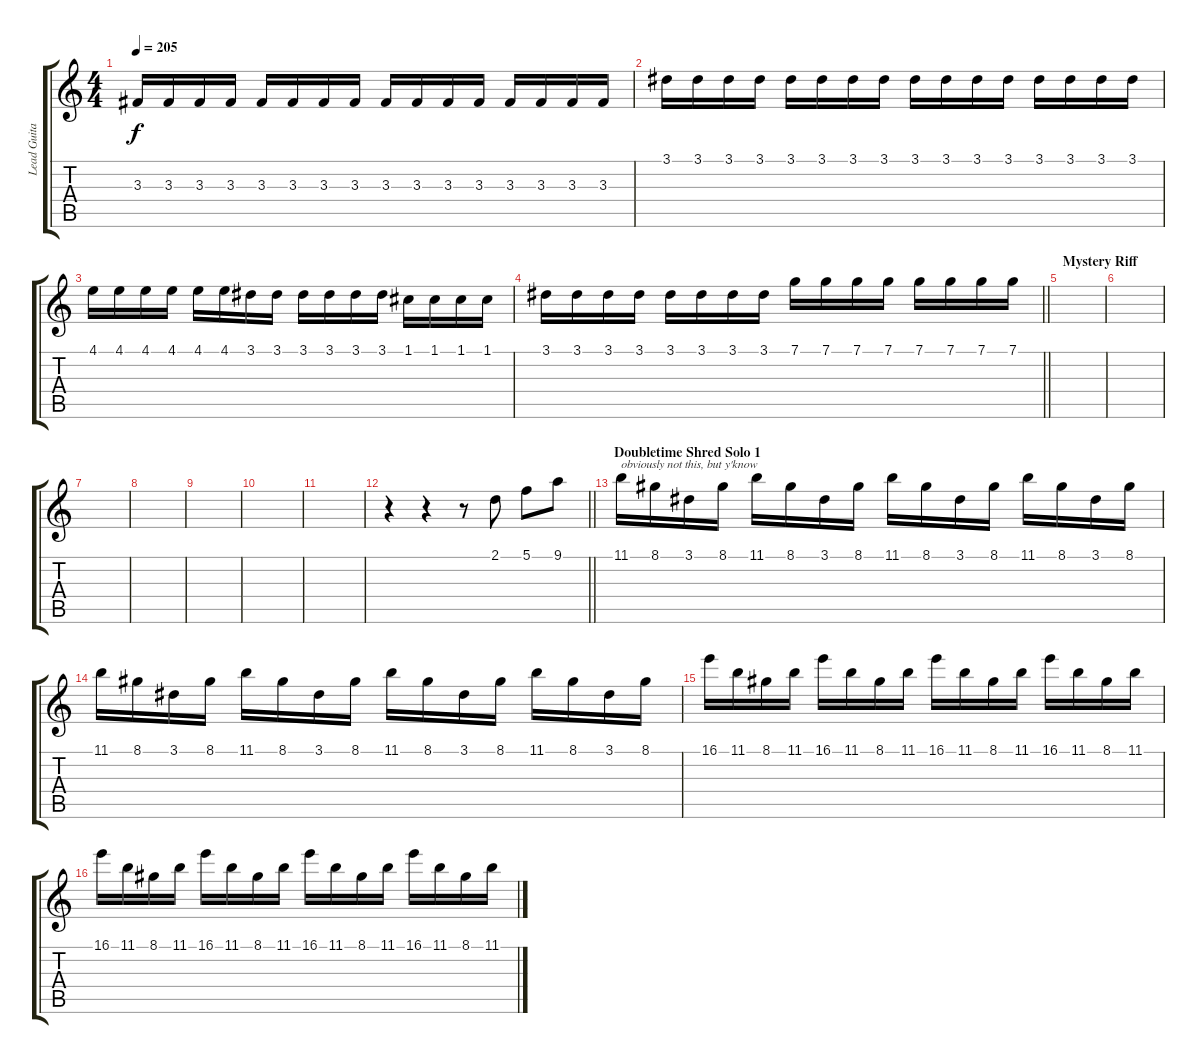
\track ("Lead Guitar" "Lead Guita") {instrument distortionguitar}
\staff {score tabs}
\tuning (C4 G3 Eb3 Bb2 F2 C2) {hide}
\ts (4 4)
\tempo 205
\clef g2
\ks c
3.3.16{dy f} 3.3.16 3.3.16 3.3.16 3.3.16 3.3.16 3.3.16 3.3.16 3.3.16 3.3.16 3.3.16 3.3.16 3.3.16 3.3.16 3.3.16 3.3.16 |
3.1.16 3.1.16 3.1.16 3.1.16 3.1.16 3.1.16 3.1.16 3.1.16 3.1.16 3.1.16 3.1.16 3.1.16 3.1.16 3.1.16 3.1.16 3.1.16 |
4.1.16 4.1.16 4.1.16 4.1.16 4.1.16 4.1.16 3.1.16 3.1.16 3.1.16 3.1.16 3.1.16 3.1.16 1.1.16 1.1.16 1.1.16 1.1.16 |
\barLineRight lightlight
3.1.16 3.1.16 3.1.16 3.1.16 3.1.16 3.1.16 3.1.16 3.1.16 7.1.16 7.1.16 7.1.16 7.1.16 7.1.16 7.1.16 7.1.16 7.1.16 |
\section ("" "Mystery Riff")
|
|
|
|
|
|
|
\barLineRight lightlight
r.4 r.4 r.8 2.1.8 5.1.8 9.1.8 |
\section ("" "Doubletime Shred Solo 1")
11.1.16{txt "obviously not this, but y'know"} 8.1.16 3.1.16 8.1.16 11.1.16 8.1.16 3.1.16 8.1.16 11.1.16 8.1.16 3.1.16 8.1.16 11.1.16 8.1.16 3.1.16 8.1.16 |
11.1.16 8.1.16 3.1.16 8.1.16 11.1.16 8.1.16 3.1.16 8.1.16 11.1.16 8.1.16 3.1.16 8.1.16 11.1.16 8.1.16 3.1.16 8.1.16 |
16.1.16 11.1.16 8.1.16 11.1.16 16.1.16 11.1.16 8.1.16 11.1.16 16.1.16 11.1.16 8.1.16 11.1.16 16.1.16 11.1.16 8.1.16 11.1.16 |
16.1.16 11.1.16 8.1.16 11.1.16 16.1.16 11.1.16 8.1.16 11.1.16 16.1.16 11.1.16 8.1.16 11.1.16 16.1.16 11.1.16 8.1.16 11.1.16
